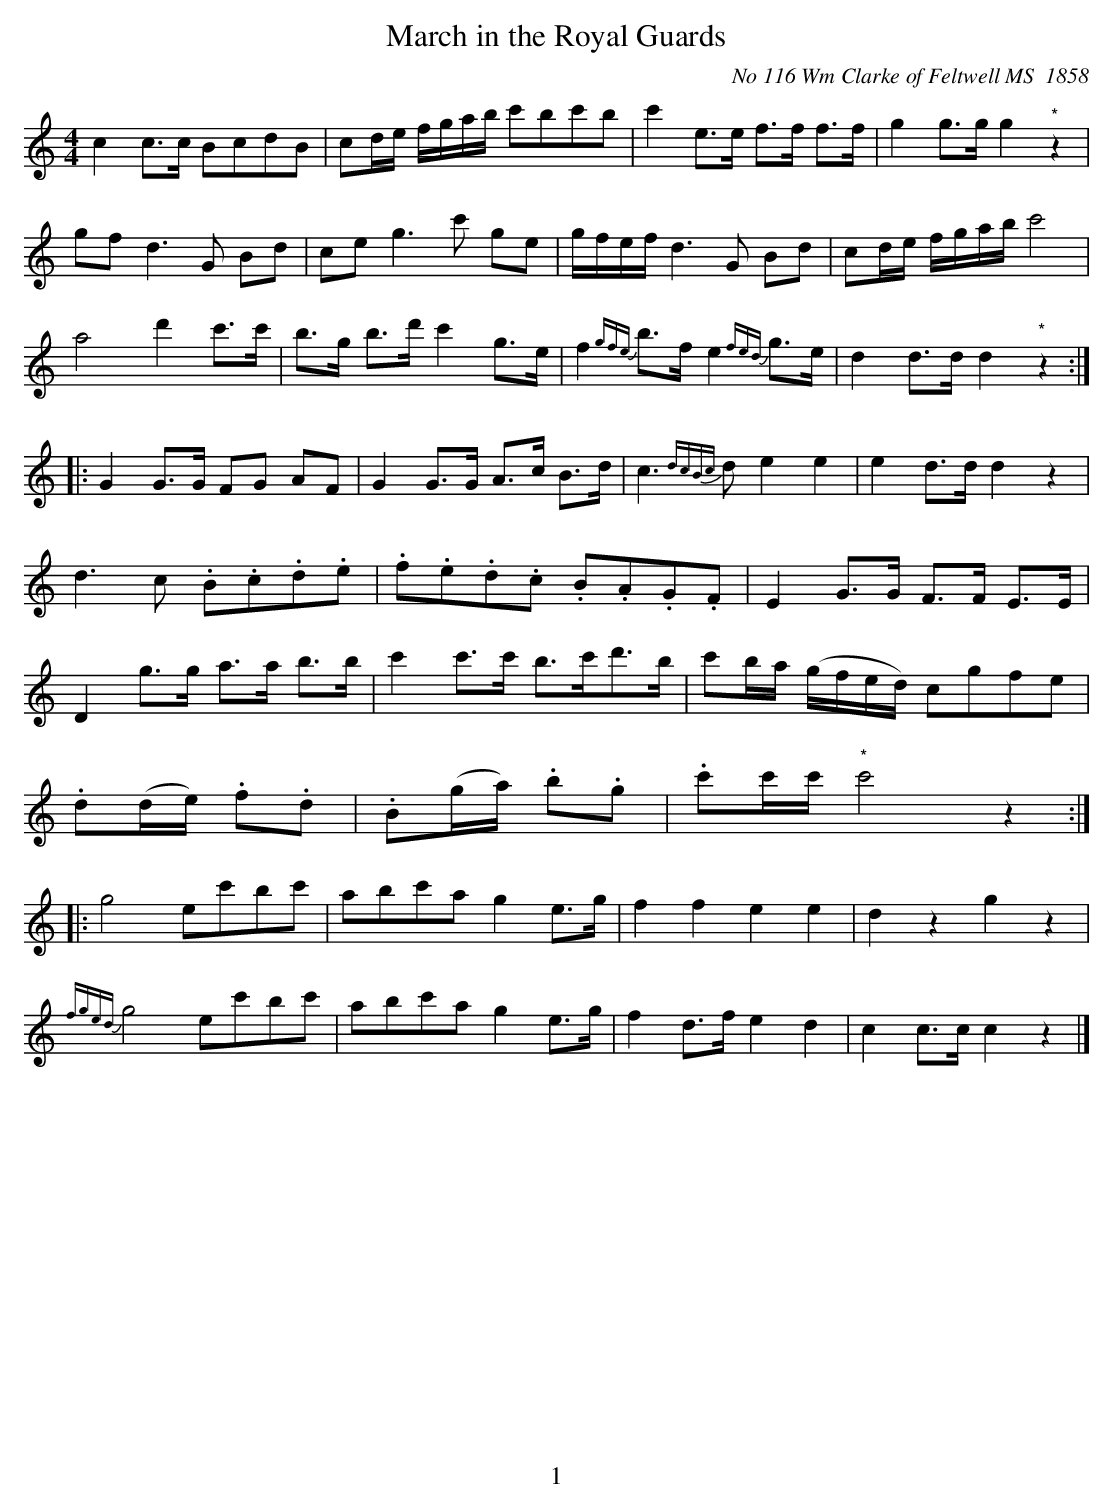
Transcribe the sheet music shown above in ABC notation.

X:1
T:March in the Royal Guards
O:No 116 Wm Clarke of Feltwell MS  1858
M:4/4
L:1/8
K:C
c2c3/2c/2 BcdB|cd/2e/2 f/2g/2a/2b/2 c'bc'b|c'2e3/2e/2 f3/2f/2 f3/2f/2|g2g3/2g/2 g2"^*"z2|
gf d3G Bd|ce g3c' ge|g/2f/2e/2f/2 d3G Bd|cd/2e/2 f/2g/2a/2b/2 c'4|
a4d'2c'3/2c'/2|b3/2g/2 b3/2d'/2 c'2g3/2e/2|f2{gfe}b3/2f/2 e2{fed}g3/2e/2|d2d3/2d/2 d2"^*"z2:|
|:G2G3/2G/2 FG AF|G2G3/2G/2 A3/2c/2 B3/2d/2|c3{dcBc"^*"}d e2e2|e2d3/2d/2 d2z2|
d3c .B.c.d.e|.f.e.d.c .B.A.G.F|E2G3/2G/2 F3/2F/2 E3/2E/2|
D2g3/2g/2 a3/2a/2 b3/2b/2|c'2c'3/2c'/2 b3/2c'/2d'3/2b/2|c'b/2a/2 (g/2f/2e/2d/2) cgfe|
.d(d/2e/2) .f.d|.B(g/2a/2) .b.g|.c'c'/2c'/2"^*"c'4z2!FINE!:|
|:g4ec'bc'|abc'a g2e3/2g/2|f2f2e2e2|d2z2g2z2|
{fged|}g4ec'bc'|abc'a g2e3/2g/2|f2d3/2f/2 e2d2|c2c3/2c/2 c2z2|]
